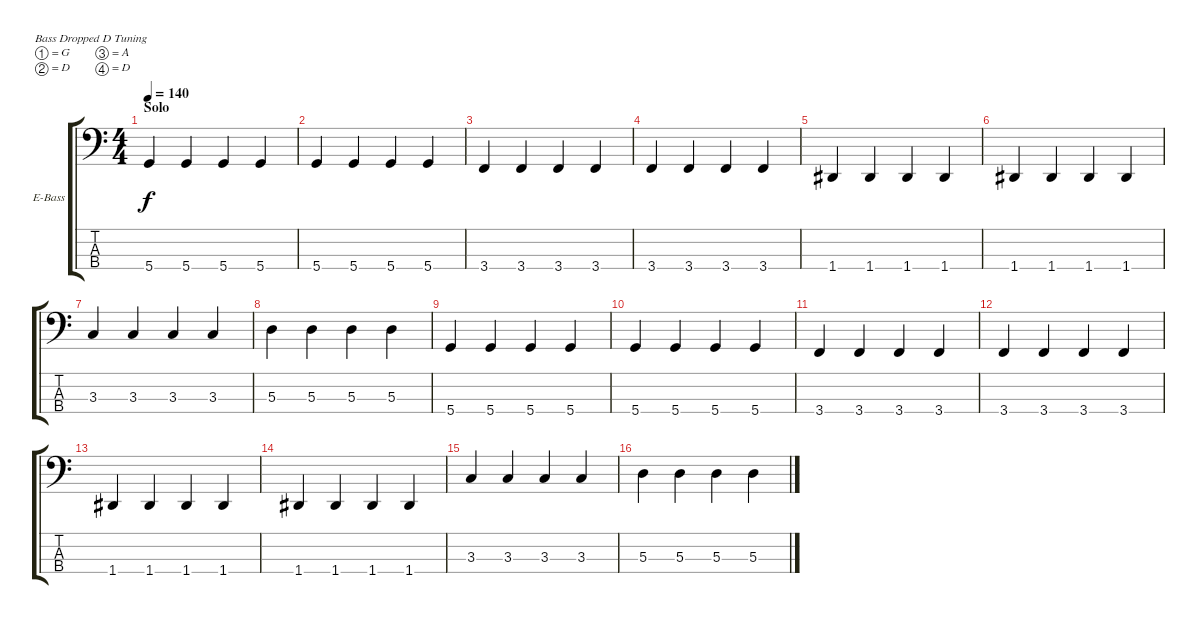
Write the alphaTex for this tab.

\bracketExtendMode groupsimilarinstruments
\firstSystemTrackNameOrientation horizontal
\otherSystemsTrackNameOrientation horizontal
\track ("Bass" "E-Bass") {instrument electricbassfinger}
\staff {score tabs}
\tuning (G2 D2 A1 D1)
\ts (4 4)
\section ("" "Solo")
\tempo 140
\clef f4
\ks c
5.4.4{dy f} 5.4.4 5.4.4 5.4.4 |
5.4.4 5.4.4 5.4.4 5.4.4 |
3.4.4 3.4.4 3.4.4 3.4.4 |
3.4.4 3.4.4 3.4.4 3.4.4 |
1.4.4 1.4.4 1.4.4 1.4.4 |
1.4.4 1.4.4 1.4.4 1.4.4 |
3.3.4 3.3.4 3.3.4 3.3.4 |
5.3.4 5.3.4 5.3.4 5.3.4 |
5.4.4 5.4.4 5.4.4 5.4.4 |
5.4.4 5.4.4 5.4.4 5.4.4 |
3.4.4 3.4.4 3.4.4 3.4.4 |
3.4.4 3.4.4 3.4.4 3.4.4 |
1.4.4 1.4.4 1.4.4 1.4.4 |
1.4.4 1.4.4 1.4.4 1.4.4 |
3.3.4 3.3.4 3.3.4 3.3.4 |
5.3.4 5.3.4 5.3.4 5.3.4
